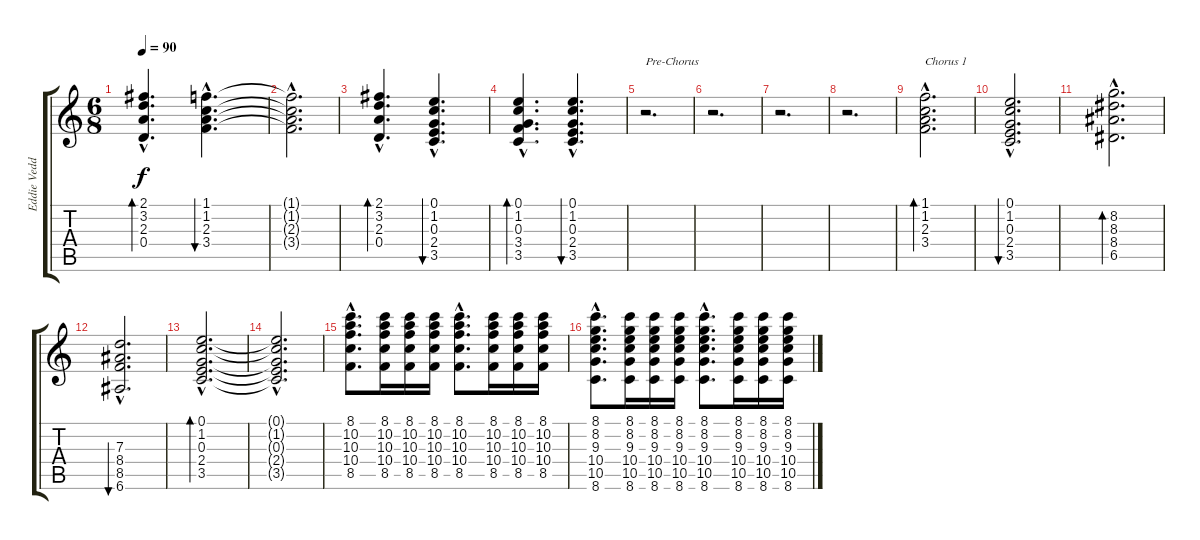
\track ("Eddie Vedder" "Eddie Vedd") {instrument acousticguitarsteel}
\staff {score tabs}
\tuning (E4 B3 G3 D3 A2 E2) {hide}
\ts (6 8)
\tempo 90
\clef g2
\ks c
(2.1{hac} 3.2{hac} 2.3{hac} 0.4{hac}).4{d bd 60 dy f} (1.1{hac} 1.2{hac} 2.3{hac} 3.4{hac}).4{d bu 60} |
(1.1{hac t} 1.2{hac t} 2.3{hac t} 3.4{hac t}).2{d} |
(2.1{hac} 3.2{hac} 2.3{hac} 0.4{hac}).4{d bd 60} (0.1{hac} 1.2{hac} 0.3{hac} 2.4{hac} 3.5{hac}).4{d bu 60} |
(0.1{hac} 1.2{hac} 0.3{hac} 3.4{hac} 3.5{hac}).4{d bd 60} (0.1{hac} 1.2{hac} 0.3{hac} 2.4{hac} 3.5{hac}).4{d bu 60} |
r.2{d txt "Pre-Chorus"} |
r.2{d} |
r.2{d} |
r.2{d} |
(1.1{hac} 1.2{hac} 2.3{hac} 3.4{hac}).2{d bd 60 txt "Chorus 1"} |
(0.1{hac} 1.2{hac} 0.3{hac} 2.4{hac} 3.5{hac}).2{d bu 60} |
(8.2{hac} 8.3{hac} 8.4{hac} 6.5{hac}).2{d bd 60} |
(7.3{hac} 8.4{hac} 8.5{hac} 6.6{hac}).2{d bu 60} |
(0.1{hac} 1.2{hac} 0.3{hac} 2.4{hac} 3.5{hac}).2{d bd 60} |
(0.1{hac t} 1.2{hac t} 0.3{hac t} 2.4{hac t} 3.5{hac t}).2{d} |
(8.1{hac} 10.2{hac} 10.3{hac} 10.4{hac} 8.5{hac}).8{d} (8.1 10.2 10.3 10.4 8.5).16 (8.1 10.2 10.3 10.4 8.5).16 (8.1 10.2 10.3 10.4 8.5).16 (8.1{hac} 10.2{hac} 10.3{hac} 10.4{hac} 8.5{hac}).8{d} (8.1 10.2 10.3 10.4 8.5).16 (8.1 10.2 10.3 10.4 8.5).16 (8.1 10.2 10.3 10.4 8.5).16 |
(8.1{hac} 8.2{hac} 9.3{hac} 10.4{hac} 10.5{hac} 8.6{hac}).8{d} (8.1 8.2 9.3 10.4 10.5 8.6).16 (8.1 8.2 9.3 10.4 10.5 8.6).16 (8.1 8.2 9.3 10.4 10.5 8.6).16 (8.1{hac} 8.2{hac} 9.3{hac} 10.4{hac} 10.5{hac} 8.6{hac}).8{d} (8.1 8.2 9.3 10.4 10.5 8.6).16 (8.1 8.2 9.3 10.4 10.5 8.6).16 (8.1 8.2 9.3 10.4 10.5 8.6).16
